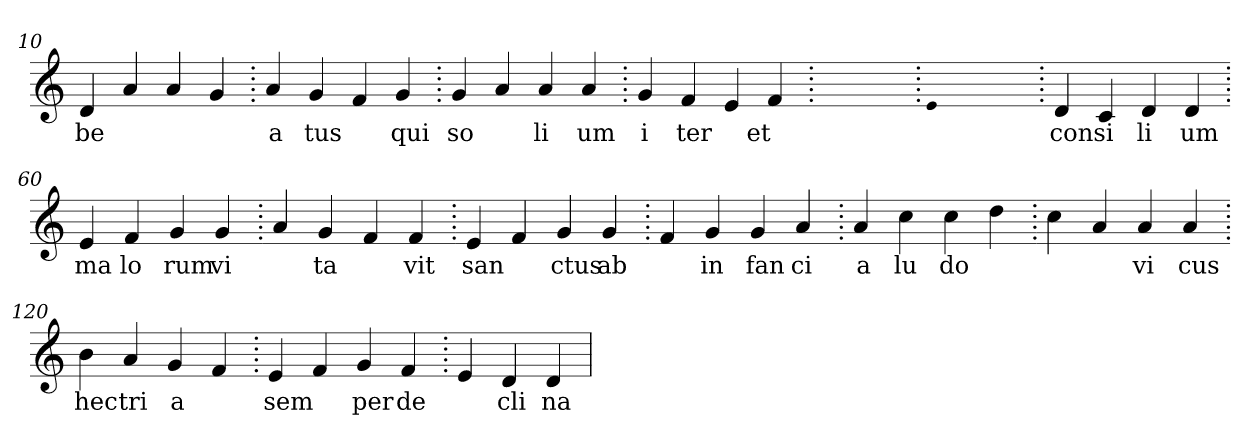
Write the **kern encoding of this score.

**kern	**text
*part1	*part1
*staff1	*staff1
*clefG2	*
=10.	=10.
4d	be
4a	.
4a	.
4g	.
=20.	=20.
4a	a
4g	tus
4f	.
4g	qui
=30.	=30.
4g	so
4a	.
4a	li
4a	um
=40.	=40.
4g	i
4f	ter
4e	.
4f	et
=50.	=50.
1ryy	.
=50.	=50.
qqe	.
1ryy	.
=50.	=50.
4d	con
4c	si
4d	li
4d	um
=60.	=60.
4e	ma
4f	lo
4g	rum
4g	vi
=70.	=70.
4a	.
4g	ta
4f	.
4f	vit
=80.	=80.
4e	san
4f	.
4g	ctus
4g	ab
=90.	=90.
4f	.
4g	in
4g	fan
4a	ci
=100.	=100.
4a	a
4cc	lu
4cc	do
4dd	.
=110.	=110.
4cc	.
4a	.
4a	vi
4a	cus
=120.	=120.
4b	hec
4a	tri
4g	a
4f	.
=130.	=130.
4e	sem
4f	.
4g	per
4f	de
=140.	=140.
4e	.
4d	cli
4d	na
=	=
*-	*-
